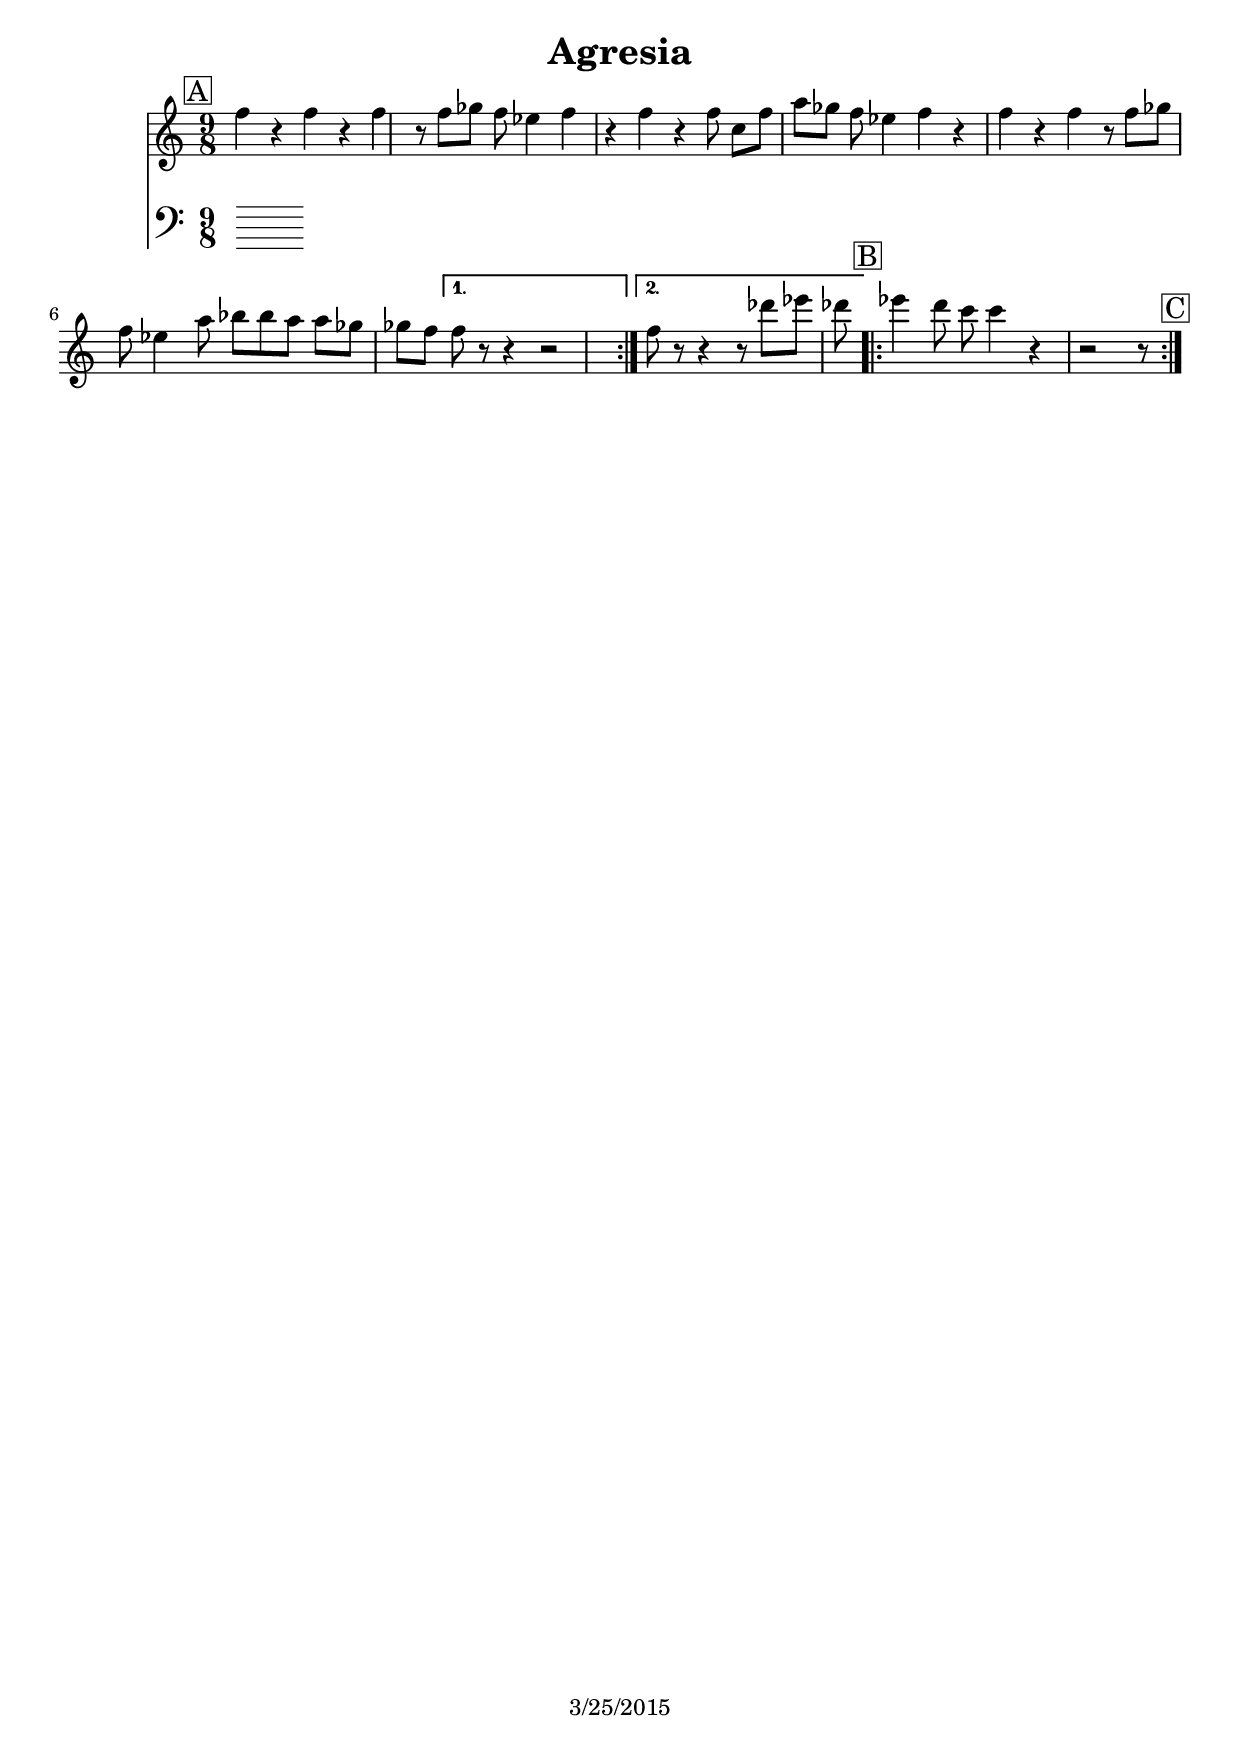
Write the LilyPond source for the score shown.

\version "2.16.2"

\header {
	title = "Agresia"
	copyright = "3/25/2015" %date of latest edits
}

slash = {
	\override NoteHead #'style = #'slash
	\override Stem #'transparent = ##t
}

noslash = {
	\revert NoteHead #'style
	\revert Stem #'transparent
}

test = { \relative c' { \tempo 4 = 80 \set Score.markFormatter = #format-mark-box-letters
	\repeat volta 2 {
	}
}
}

	
melody = { \relative c'' { \set Score.markFormatter = #format-mark-box-letters 

	\mark \markup { \box "A" }
	\repeat volta 2 {
	f4 r f r | f r8 f ges f ees4 |
	f r f r | f8 c f a ges f ees4 |
	f4 r f r | f r8 f ges f ees4 |
	a8 bes bes a a ges ges f |
		}
		\alternative {
		{ f8 r r4 r2 | }
		{ f8 r r4 r8 des' ees des | }
		}

	\mark \markup { \box "B" }
	\repeat volta 2 {
		ees4 des8 c c4 r4 | r2 r8
		}
		\alternative {
		}

	\mark \markup { \box "C" }
	\repeat volta 2 {
		}
		\alternative {
		}

}
}

midbrass = { \relative c { \set Score.markFormatter = #format-mark-box-letters 
	\overrideTimeSignatureSettings
      9/8               % timeSignatureFraction
      1/16               % baseMomentFraction
      #'(4 4 6 4)           % beatStructure
      #'()		% beamExceptions
	\time 9/8

	\mark \markup { \box "Intro" }
	\repeat volta 2 {
	}

	\mark \markup { \box "A" }
	\repeat volta 2 {
		}
		\alternative {
		}

}
}

		
changes = { \chordmode { 

% Intro
		
% A

}
}


\book {
	\score { 
	  <<
	    \new ChordNames {
		\set chordChanges = ##t
		\changes
	    }
	    \new Staff { \clef treble
		\melody
	    }
	    \new Staff { \clef bass 
		\midbrass
	    }
	  >>
	}
}
\book {
	\score { 
	  <<
	    \new ChordNames {
		\set chordChanges = ##t
		\changes
	    }
	    \new Staff { \clef bass 
		\midbrass
	    }
	  >>
	}
}
%{
\book {
	\score {
	  <<
		\new Staff {
		  \set Staff.midiInstrument = #"trumpet" \unfoldRepeats
			\melody
		}
		\new Staff {
		  \set Staff.midiInstrument = #"trumpet" \unfoldRepeats
			\midbrass
		}
	  >>
		\midi { }
	}
}
\book {
	\score {
	  <<
		\new Staff {
		  \set Staff.midiInstrument = #"trumpet" \unfoldRepeats
			\test
		}
	  >>
		\midi { }
	}
}
%}
